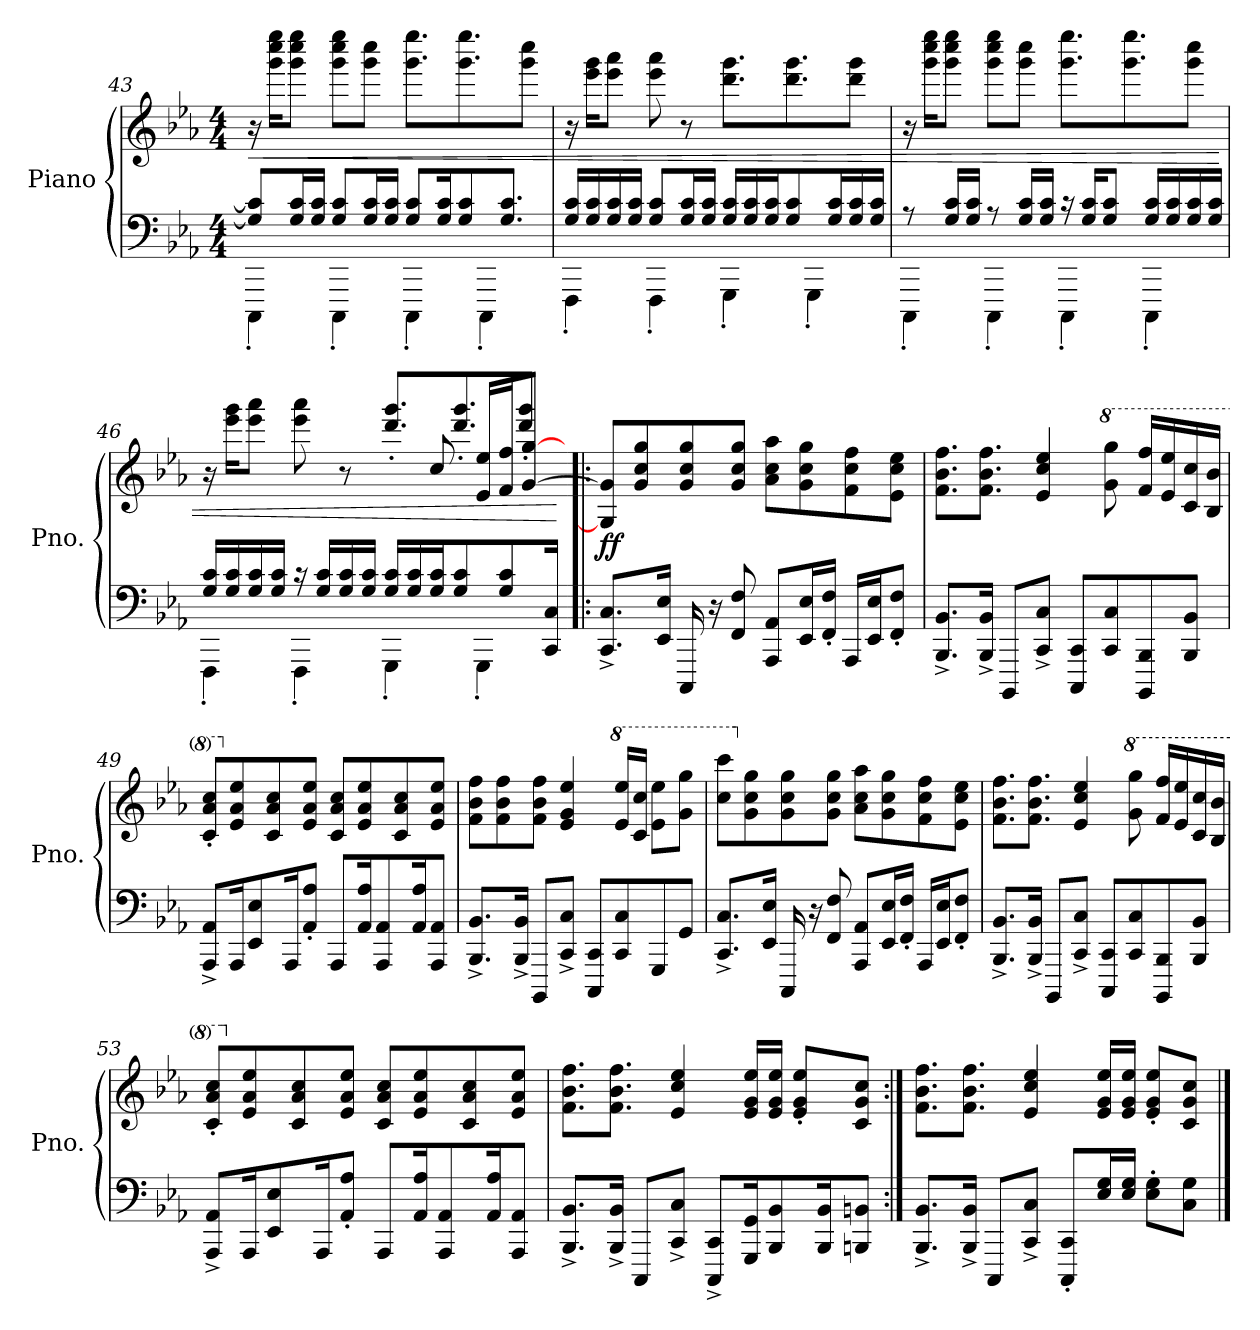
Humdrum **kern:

**kern	**kern	**dynam
*part1	*part1	*part1
*staff2	*staff1	*staff1/2
*I"Piano	*	*
*I'Pno.	*	*
*clefF4	*clefG2	*
*k[b-e-a-]	*k[b-e-a-]	*
*M4/4	*M4/4	*
=43	=43	=43
*^	*	*
!	!	!	!LO:HP:b
8G/] 8c/]L	4CCC'\	16r	<
.	.	16ggg\ 16cccc\ 16eeee-\KL	.
16G/ 16c/L	.	8ggg\ 8cccc\ 8eeee-\J	.
16G/ 16c/JJ	.	.	.
8G/ 8c/L	4CCC'\	8ggg\ 8cccc\ 8eeee-\L	.
16G/ 16c/L	.	8ggg\ 8cccc\J	.
16G/ 16c/JJ	.	.	.
8G/ 8c/L	4CCC'\	8.ggg\ 8.eeee-\L	.
16G/ 16c/K	.	.	.
8G/ 8c/	.	8.ggg\ 8.eeee-\	.
.	4CCC'\	.	.
8.G/ 8.c/J	.	.	.
.	.	8ggg\ 8cccc\J	.
!!LO:LB:g=z
=44	=44	=44	=44
16G/ 16c/LL	4FFF'\	16r	.
16G/ 16c/	.	16eee-\ 16ggg\KL	.
16G/ 16c/	.	8eee-\ 8aaa-\J	.
16G/ 16c/JJ	.	.	.
8G/ 8c/L	4FFF'\	8eee-\ 8aaa-\	.
16G/ 16c/L	.	8r	.
16G/ 16c/JJ	.	.	.
16G/ 16c/LL	4GGG'\	8.ddd\ 8.ggg\L	.
16G/ 16c/	.	.	.
16G/ 16c/J	.	.	.
8G/ 8c/	.	8.ddd\ 8.ggg\	.
.	4GGG'\	.	.
16G/ 16c/L	.	.	.
16G/ 16c/	.	8ddd\ 8ggg\J	.
16G/ 16c/JJ	.	.	.
=45	=45	=45	=45
8r	4CCC'\	16r	.
.	.	16ggg\ 16cccc\ 16eeee-\KL	.
16G/ 16c/LL	.	8ggg\ 8cccc\ 8eeee-\J	.
16G/ 16c/JJ	.	.	.
8r	4CCC'\	8ggg\ 8cccc\ 8eeee-\L	.
16G/ 16c/LL	.	8ggg\ 8cccc\J	.
16G/ 16c/JJ	.	.	.
16r	4CCC'\	8.ggg\ 8.eeee-\L	.
16G/ 16c/KL	.	.	.
8G/ 8c/J	.	.	.
.	.	8.ggg\ 8.eeee-\	.
16G/ 16c/LL	4CCC'\	.	.
16G/ 16c/	.	.	.
16G/ 16c/	.	8ggg\ 8cccc\J	.
16G/ 16c/JJ	.	.	.
!!LO:LB:g=z
=46	=46	=46	=46
*	*	*^	*
16G/ 16c/LL	4FFF'\	16r	2ryy	.
16G/ 16c/	.	16eee-\ 16ggg\KL	.	.
16G/ 16c/	.	8eee-\ 8aaa-\J	.	.
16G/ 16c/JJ	.	.	.	.
16r	4FFF'\	8eee-\ 8aaa-\	.	.
16G/ 16c/LL	.	.	.	.
16G/ 16c/	.	8r	.	.
16G/ 16c/JJ	.	.	.	.
16G/ 16c/LL	4GGG'\	8ryy	8.ddd/' 8.ggg/'L	.
16G/ 16c/	.	.	.	.
16G/ 16c/J	.	8cc/	.	.
8G/ 8c/	.	.	8.ddd/' 8.ggg/'	.
.	4GGG'\	16e-/ 16ee-/LL	.	.
8G/ 8c/	.	16f/ 16ff/J	.	.
.	.	[8g/ [8gg/J	8ddd/' 8ggg/'J	.
16CC/ 16C/Jk	.	.	.	.
*v	*v	*	*	*
*	*v	*v	*
.	.	[
=47!|:	=47!|:	=47!|:
!	!	!LO:DY:b
8.CC/^ 8.C/^L	8G/] 8g/]L	ff
.	8g/ 8cc/ 8gg/	.
16EE-/ 16E-/Jk	.	.
16CCC/	8g/ 8cc/ 8gg/	.
16r	.	.
8FF/ 8F/	8g/ 8cc/ 8gg/J	.
8AAA-/ 8AA-/L	8a-\ 8cc\ 8aa-\L	.
16EE-/ 16E-/L	8g\ 8cc\ 8gg\	.
16FF/' 16F/'JJ	.	.
16AAA-/LL	8f\ 8cc\ 8ff\	.
16EE-/ 16E-/J	.	.
8FF/' 8F/'J	8e-\ 8cc\ 8ee-\J	.
!!LO:LB:g=z
=48	=48	=48
8.BBB-/^ 8.BB-/^L	8.f\ 8.b-\ 8.ff\L	.
16BBB-/^ 16BB-/^Jk	8.f\ 8.b-\ 8.ff\J	.
8BBBB-/L	.	.
8CC/^ 8C/^J	4e-/ 4cc/ 4ee-/	.
8CCC/ 8CC/L	.	.
*	*8va	*
8CC/ 8C/	8gg\ 8ggg\	.
8BBBB-/ 8BBB-/	16ff/ 16fff/LL	.
.	16ee-/ 16eee-/	.
8BBB-/ 8BB-/J	16cc/ 16ccc/	.
.	16b-/ 16bb-/JJ	.
=49	=49	=49
8AAA-/^ 8AA-/^L	8cc/' 8aa-/' 8ccc/'L	.
*	*X8va	*
16AAA-/K	8e-/ 8a-/ 8ee-/	.
8EE-/ 8E-/	.	.
.	8c/ 8a-/ 8cc/	.
16AAA-/K	.	.
8AA-/' 8A-/'J	8e-/ 8a-/ 8ee-/J	.
8AAA-/L	8c/ 8a-/ 8cc/L	.
16AA-/ 16A-/K	8e-/ 8a-/ 8ee-/	.
8AAA-/ 8AA-/	.	.
.	8c/ 8a-/ 8cc/	.
16AA-/ 16A-/K	.	.
8AAA-/ 8AA-/J	8e-/ 8a-/ 8ee-/J	.
=50	=50	=50
8.BBB-/^ 8.BB-/^L	8f\ 8b-\ 8ff\L	.
.	8f\ 8b-\ 8ff\	.
16BBB-/^ 16BB-/^Jk	.	.
8BBBB-/L	8f\ 8b-\ 8ff\J	.
8CC/^ 8C/^J	4e-/ 4g/ 4ee-/	.
8CCC/ 8CC/L	.	.
*	*8va	*
8CC/ 8C/	16ee-/ 16eee-/LL	.
.	16cc/ 16ccc/JJ	.
8GGG/	8ee-\ 8eee-\L	.
8GG/J	8gg\ 8ggg\J	.
!!LO:PB:g=z
=51	=51	=51
8.CC/^ 8.C/^L	8ccc\ 8cccc\L	.
*	*X8va	*
.	8g\ 8cc\ 8gg\	.
16EE-/ 16E-/Jk	.	.
16CCC/	8g\ 8cc\ 8gg\	.
16r	.	.
8FF/ 8F/	8g\ 8cc\ 8gg\J	.
8AAA-/ 8AA-/L	8a-\ 8cc\ 8aa-\L	.
16EE-/ 16E-/L	8g\ 8cc\ 8gg\	.
16FF/' 16F/'JJ	.	.
16AAA-/LL	8f\ 8cc\ 8ff\	.
16EE-/ 16E-/J	.	.
8FF/' 8F/'J	8e-\ 8cc\ 8ee-\J	.
=52	=52	=52
8.BBB-/^ 8.BB-/^L	8.f\ 8.b-\ 8.ff\L	.
16BBB-/^ 16BB-/^Jk	8.f\ 8.b-\ 8.ff\J	.
8BBBB-/L	.	.
8CC/^ 8C/^J	4e-/ 4cc/ 4ee-/	.
8CCC/ 8CC/L	.	.
*	*8va	*
8CC/ 8C/	8gg\ 8ggg\	.
*	*8va	*
8BBBB-/ 8BBB-/	16ff/ 16fff/LL	.
.	16ee-/ 16eee-/	.
8BBB-/ 8BB-/J	16cc/ 16ccc/	.
.	16b-/ 16bb-/JJ	.
=53	=53	=53
8AAA-/^ 8AA-/^L	8cc/' 8aa-/' 8ccc/'L	.
*	*X8va	*
*	*X8va	*
16AAA-/K	8e-/ 8a-/ 8ee-/	.
8EE-/ 8E-/	.	.
.	8c/ 8a-/ 8cc/	.
16AAA-/K	.	.
8AA-/' 8A-/'J	8e-/ 8a-/ 8ee-/J	.
8AAA-/L	8c/ 8a-/ 8cc/L	.
16AA-/ 16A-/K	8e-/ 8a-/ 8ee-/	.
8AAA-/ 8AA-/	.	.
.	8c/ 8a-/ 8cc/	.
16AA-/ 16A-/K	.	.
8AAA-/ 8AA-/J	8e-/ 8a-/ 8ee-/J	.
!!LO:LB:g=z
=54	=54	=54
8.BBB-/^ 8.BB-/^L	8.f\ 8.b-\ 8.ff\L	.
16BBB-/^ 16BB-/^Jk	8.f\ 8.b-\ 8.ff\J	.
8CCC/L	.	.
8CC/^ 8C/^J	4e-/ 4cc/ 4ee-/	.
8CCC/^ 8CC/^L	.	.
16GGG/ 16GG/K	16e-/ 16g/ 16ee-/LL	.
8BBB-/ 8BB-/	16e-/ 16g/ 16ee-/JJ	.
.	8e-/' 8g/' 8ee-/'L	.
16BBB-/ 16BB-/K	.	.
8BBBn/ 8BBn/J	8c/ 8g/ 8cc/J	.
=55:|!	=55:|!	=55:|!
8.BBB-/^ 8.BB-/^L	8.f\ 8.b-\ 8.ff\L	.
16BBB-/^ 16BB-/^Jk	8.f\ 8.b-\ 8.ff\J	.
8CCC/L	.	.
8CC/^ 8C/^J	4e-/ 4cc/ 4ee-/	.
8CCC/' 8CC/'L	.	.
16E-/ 16G/L	16e-/ 16g/ 16ee-/LL	.
16E-/ 16G/JJ	16e-/ 16g/ 16ee-/JJ	.
8E-\' 8G\'L	8e-/' 8g/' 8ee-/'L	.
8C\ 8G\J	8c/ 8g/ 8cc/J	.
==	==	==
*-	*-	*-
